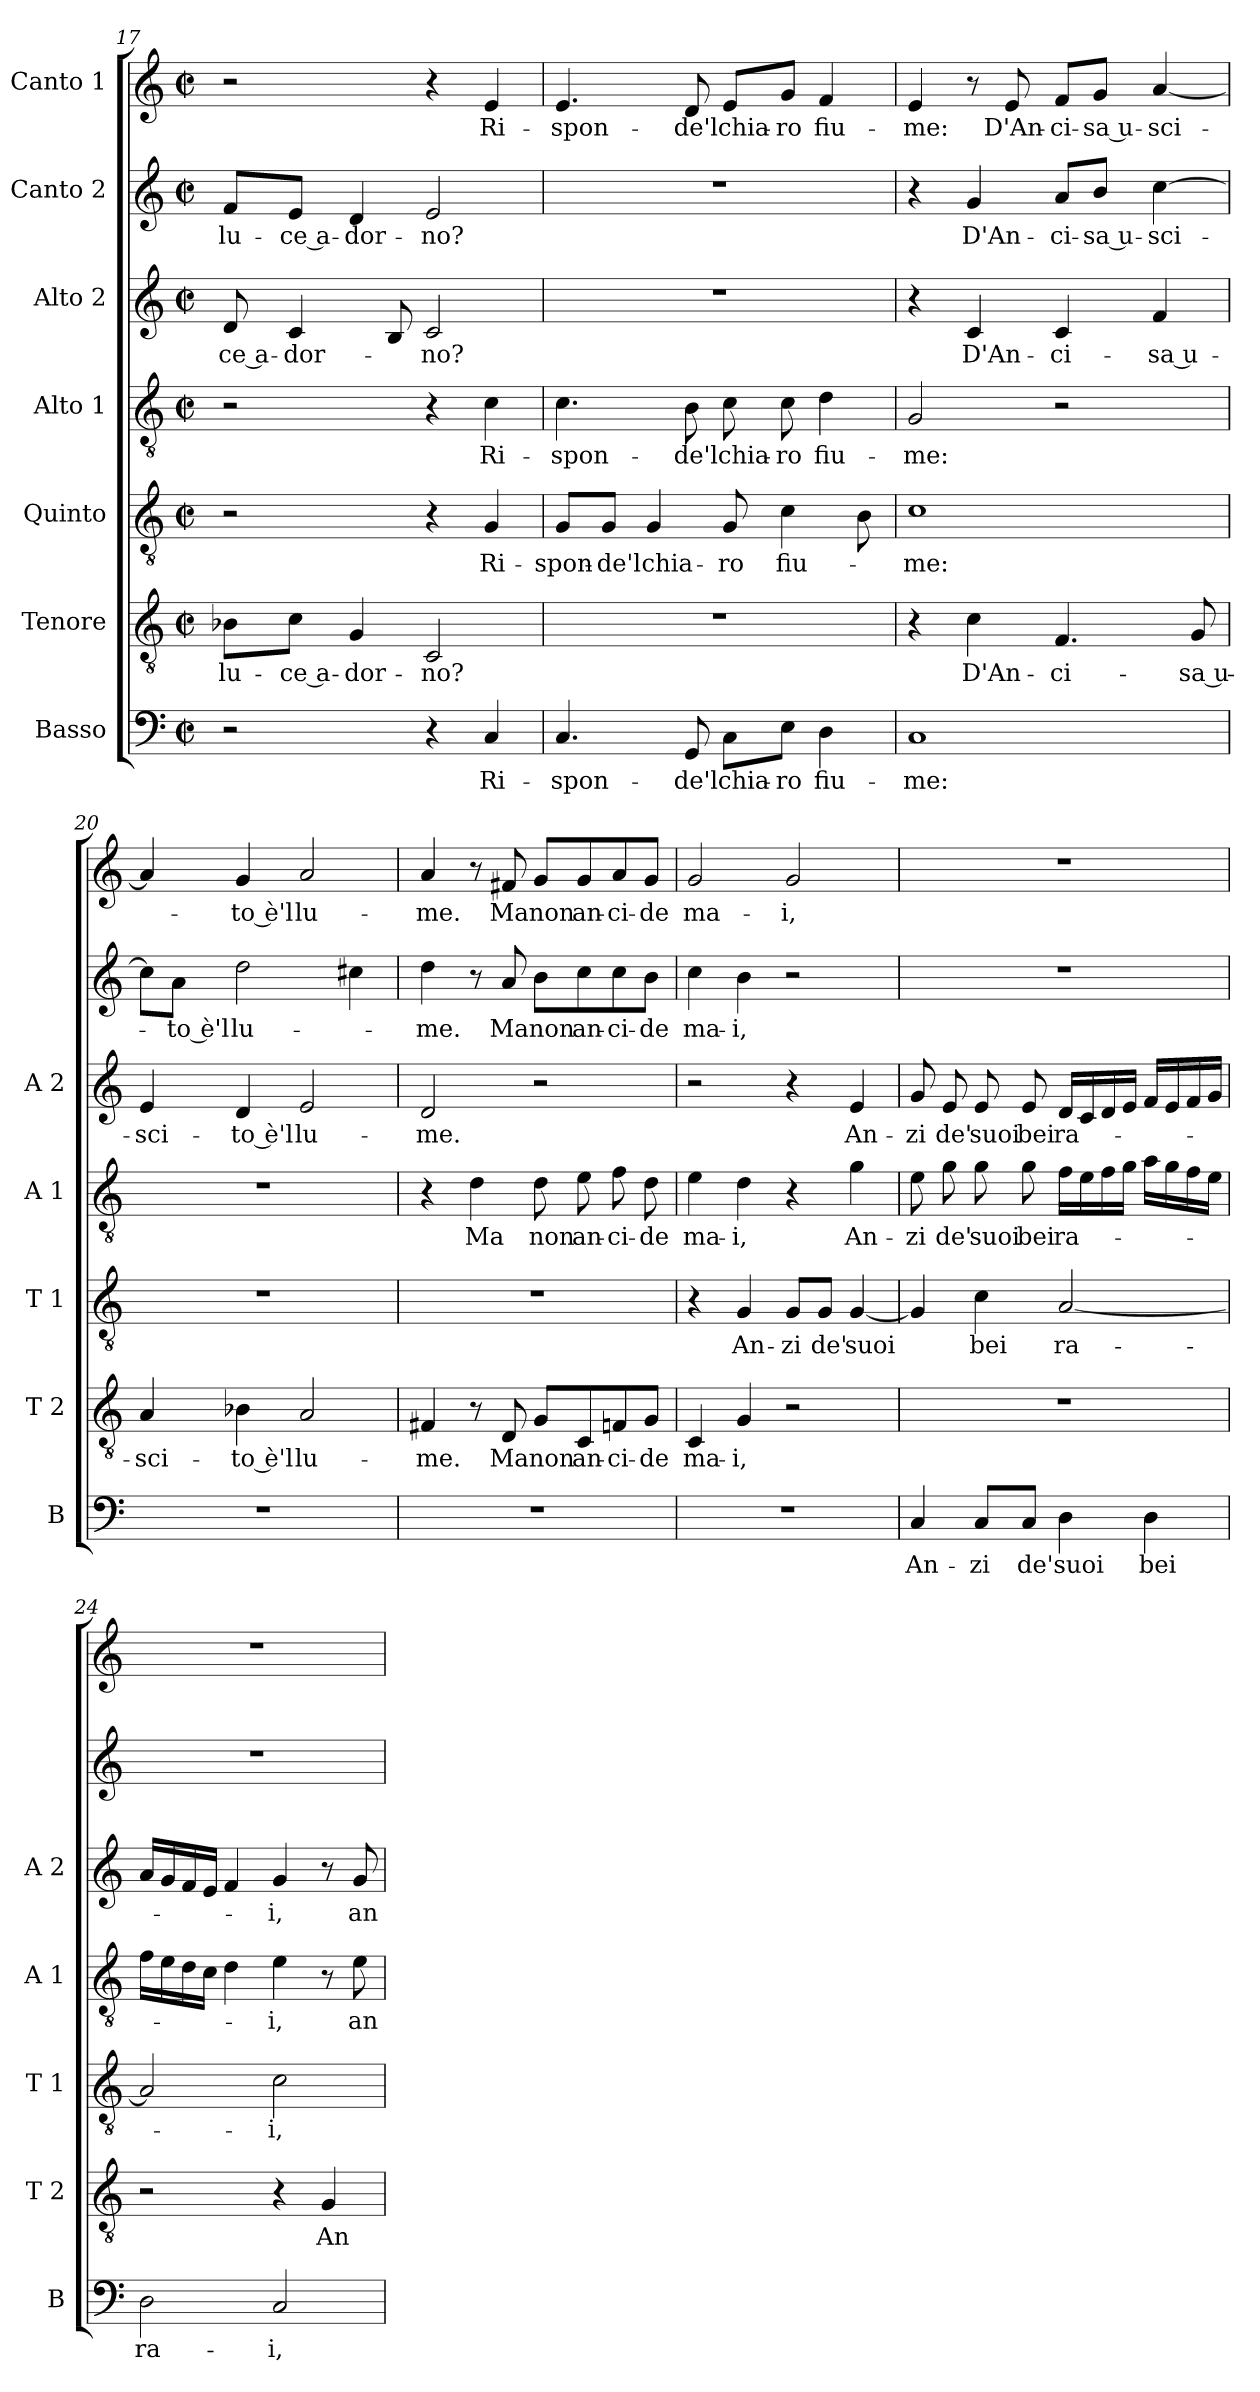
**kern	**text	**kern	**text	**kern	**text	**kern	**text	**kern	**text	**kern	**text	**kern	**text
*part7	*part7	*part6	*part6	*part5	*part5	*part4	*part4	*part3	*part3	*part2	*part2	*part1	*part1
*staff7	*staff7	*staff6	*staff6	*staff5	*staff5	*staff4	*staff4	*staff3	*staff3	*staff2	*staff2	*staff1	*staff1
*I"Basso	*	*I"Tenore	*	*I"Quinto	*	*I"Alto 1	*	*I"Alto 2	*	*I"Canto 2	*	*I"Canto 1	*
*I'B	*	*I'T 2	*	*I'T 1	*	*I'A 1	*	*I'A 2	*	*	*	*	*
*clefF4	*	*clefGv2	*	*clefGv2	*	*clefGv2	*	*clefG2	*	*clefG2	*	*clefG2	*
*k[]	*	*k[]	*	*k[]	*	*k[]	*	*k[]	*	*k[]	*	*k[]	*
*C:	*	*C:	*	*C:	*	*C:	*	*C:	*	*C:	*	*C:	*
*M2/2	*	*M2/2	*	*M2/2	*	*M2/2	*	*M2/2	*	*M2/2	*	*M2/2	*
*met(c|)	*	*met(c|)	*	*met(c|)	*	*met(c|)	*	*met(c|)	*	*met(c|)	*	*met(c|)	*
=17	=17	=17	=17	=17	=17	=17	=17	=17	=17	=17	=17	=17	=17
!	!	!	!LO:LY:b	!	!	!	!	!	!LO:LY:b	!	!LO:LY:b	!	!
2r	.	8B-X\L	lu-	2r	.	2r	.	8d/	-ce a-	8f/L	lu-	2r	.
!	!	!	!LO:LY:b	!	!	!	!	!	!LO:LY:b	!	!LO:LY:b	!	!
.	.	8c\J	-ce a-	.	.	.	.	4c/	-dor-	8e/J	-ce a-	.	.
!	!	!	!LO:LY:b	!	!	!	!	!	!	!	!LO:LY:b	!	!
.	.	4G/	-dor-	.	.	.	.	.	.	4d/	-dor-	.	.
.	.	.	.	.	.	.	.	8B/	.	.	.	.	.
!	!	!	!LO:LY:b	!	!	!	!	!	!LO:LY:b	!	!LO:LY:b	!	!
4r	.	2C/	-no?	4r	.	4r	.	2c/	-no?	2e/	-no?	4r	.
!	!LO:LY:b	!	!	!	!LO:LY:b	!	!LO:LY:b	!	!	!	!	!	!LO:LY:b
4C/	Ri-	.	.	4G/	Ri-	4c\	Ri-	.	.	.	.	4e/	Ri-
!!LO:LB:g=z
=18	=18	=18	=18	=18	=18	=18	=18	=18	=18	=18	=18	=18	=18
!	!LO:LY:b	!	!	!	!LO:LY:b	!	!LO:LY:b	!	!	!	!	!	!LO:LY:b
4.C/	-spon-	1r	.	8G/L	-spon-	4.c\	-spon-	1r	.	1r	.	4.e/	-spon-
!	!	!	!	!	!LO:LY:b	!	!	!	!	!	!	!	!
.	.	.	.	8G/J	-de'l	.	.	.	.	.	.	.	.
!	!	!	!	!	!LO:LY:b	!	!	!	!	!	!	!	!
.	.	.	.	4G/	chia-	.	.	.	.	.	.	.	.
!	!LO:LY:b	!	!	!	!	!	!LO:LY:b	!	!	!	!	!	!LO:LY:b
8GG/	-de'l	.	.	.	.	8B\	-de'l	.	.	.	.	8d/	-de'l
!	!LO:LY:b	!	!	!	!LO:LY:b	!	!LO:LY:b	!	!	!	!	!	!LO:LY:b
8C\L	chia-	.	.	8G/	-ro	8c\	chia-	.	.	.	.	8e/L	chia-
!	!LO:LY:b	!	!	!	!LO:LY:b	!	!LO:LY:b	!	!	!	!	!	!LO:LY:b
8E\J	-ro	.	.	4c\	fiu-	8c\	-ro	.	.	.	.	8g/J	-ro
!	!LO:LY:b	!	!	!	!	!	!LO:LY:b	!	!	!	!	!	!LO:LY:b
4D\	fiu-	.	.	.	.	4d\	fiu-	.	.	.	.	4f/	fiu-
.	.	.	.	8B\	.	.	.	.	.	.	.	.	.
=19	=19	=19	=19	=19	=19	=19	=19	=19	=19	=19	=19	=19	=19
!	!LO:LY:b	!	!	!	!LO:LY:b	!	!LO:LY:b	!	!	!	!	!	!LO:LY:b
1C	-me:	4r	.	1c	-me:	2G/	-me:	4r	.	4r	.	4e/	-me:
!	!	!	!LO:LY:b	!	!	!	!	!	!LO:LY:b	!	!LO:LY:b	!	!
.	.	4c\	D'An-	.	.	.	.	4c/	D'An-	4g/	D'An-	8r	.
!	!	!	!	!	!	!	!	!	!	!	!	!	!LO:LY:b
.	.	.	.	.	.	.	.	.	.	.	.	8e/	D'An-
!	!	!	!LO:LY:b	!	!	!	!	!	!LO:LY:b	!	!LO:LY:b	!	!LO:LY:b
.	.	4.F/	-ci-	.	.	2r	.	4c/	-ci-	8a/L	-ci-	8f/L	-ci-
!	!	!	!	!	!	!	!	!	!	!	!LO:LY:b	!	!LO:LY:b
.	.	.	.	.	.	.	.	.	.	8b/J	-sa u-	8g/J	-sa u-
!	!	!	!	!	!	!	!	!	!LO:LY:b	!	!LO:LY:b	!	!LO:LY:b
.	.	.	.	.	.	.	.	4f/	-sa u-	[4cc\	-sci-	[4a/	-sci-
!	!	!	!LO:LY:b	!	!	!	!	!	!	!	!	!	!
.	.	8G/	-sa u-	.	.	.	.	.	.	.	.	.	.
=20	=20	=20	=20	=20	=20	=20	=20	=20	=20	=20	=20	=20	=20
!	!	!	!LO:LY:b	!	!	!	!	!	!LO:LY:b	!	!	!	!
1r	.	4A/	-sci-	1r	.	1r	.	4e/	-sci-	8cc\L]	.	4a/]	.
!	!	!	!	!	!	!	!	!	!	!	!LO:LY:b	!	!
.	.	.	.	.	.	.	.	.	.	8a\J	-to è'l	.	.
!	!	!	!LO:LY:b	!	!	!	!	!	!LO:LY:b	!	!LO:LY:b	!	!LO:LY:b
.	.	4B-X\	-to è'l	.	.	.	.	4d/	-to è'l	2dd\	lu-	4g/	-to è'l
!	!	!	!LO:LY:b	!	!	!	!	!	!LO:LY:b	!	!	!	!LO:LY:b
.	.	2A/	lu-	.	.	.	.	2e/	lu-	.	.	2a/	lu-
.	.	.	.	.	.	.	.	.	.	4cc#X\	.	.	.
=21	=21	=21	=21	=21	=21	=21	=21	=21	=21	=21	=21	=21	=21
!	!	!	!LO:LY:b	!	!	!	!	!	!LO:LY:b	!	!LO:LY:b	!	!LO:LY:b
1r	.	4F#X/	-me.	1r	.	4r	.	2d/	-me.	4dd\	-me.	4a/	-me.
!	!	!	!	!	!	!	!LO:LY:b	!	!	!	!	!	!
.	.	8r	.	.	.	4d\	Ma	.	.	8r	.	8r	.
!	!	!	!LO:LY:b	!	!	!	!	!	!	!	!LO:LY:b	!	!LO:LY:b
.	.	8D/	Ma	.	.	.	.	.	.	8a/	Ma	8f#X/	Ma
!	!	!	!LO:LY:b	!	!	!	!LO:LY:b	!	!	!	!LO:LY:b	!	!LO:LY:b
.	.	8G/L	non	.	.	8d\	non	2r	.	8b\L	non	8g/L	non
!	!	!	!LO:LY:b	!	!	!	!LO:LY:b	!	!	!	!LO:LY:b	!	!LO:LY:b
.	.	8C/	an-	.	.	8e\	an-	.	.	8cc\	an-	8g/	an-
!	!	!	!LO:LY:b	!	!	!	!LO:LY:b	!	!	!	!LO:LY:b	!	!LO:LY:b
.	.	8Fn/	-ci-	.	.	8f\	-ci-	.	.	8cc\	-ci-	8a/	-ci-
!	!	!	!LO:LY:b	!	!	!	!LO:LY:b	!	!	!	!LO:LY:b	!	!LO:LY:b
.	.	8G/J	-de	.	.	8d\	-de	.	.	8b\J	-de	8g/J	-de
=22	=22	=22	=22	=22	=22	=22	=22	=22	=22	=22	=22	=22	=22
!	!	!	!LO:LY:b	!	!	!	!LO:LY:b	!	!	!	!LO:LY:b	!	!LO:LY:b
1r	.	4C/	ma-	4r	.	4e\	ma-	2r	.	4cc\	ma-	2g/	ma-
!	!	!	!LO:LY:b	!	!LO:LY:b	!	!LO:LY:b	!	!	!	!LO:LY:b	!	!
.	.	4G/	-i,	4G/	An-	4d\	-i,	.	.	4b\	-i,	.	.
!	!	!	!	!	!LO:LY:b	!	!	!	!	!	!	!	!LO:LY:b
.	.	2r	.	8G/L	-zi	4r	.	4r	.	2r	.	2g/	-i,
!	!	!	!	!	!LO:LY:b	!	!	!	!	!	!	!	!
.	.	.	.	8G/J	de'	.	.	.	.	.	.	.	.
!	!	!	!	!	!LO:LY:b	!	!LO:LY:b	!	!LO:LY:b	!	!	!	!
.	.	.	.	[4G/	suoi	4g\	An-	4e/	An-	.	.	.	.
=23	=23	=23	=23	=23	=23	=23	=23	=23	=23	=23	=23	=23	=23
!	!LO:LY:b	!	!	!	!	!	!LO:LY:b	!	!LO:LY:b	!	!	!	!
4C/	An-	1r	.	4G/]	.	8e\	-zi	8g/	-zi	1r	.	1r	.
!	!	!	!	!	!	!	!LO:LY:b	!	!LO:LY:b	!	!	!	!
.	.	.	.	.	.	8g\	de'	8e/	de'	.	.	.	.
!	!LO:LY:b	!	!	!	!LO:LY:b	!	!LO:LY:b	!	!LO:LY:b	!	!	!	!
8C/L	-zi	.	.	4c\	bei	8g\	suoi	8e/	suoi	.	.	.	.
!	!LO:LY:b	!	!	!	!	!	!LO:LY:b	!	!LO:LY:b	!	!	!	!
8C/J	de'	.	.	.	.	8g\	bei	8e/	bei	.	.	.	.
!	!LO:LY:b	!	!	!	!LO:LY:b	!	!LO:LY:b	!	!LO:LY:b	!	!	!	!
4D\	suoi	.	.	[2A/	ra-	16f\LL	ra-	16d/LL	ra-	.	.	.	.
.	.	.	.	.	.	16e\	.	16c/	.	.	.	.	.
.	.	.	.	.	.	16f\	.	16d/	.	.	.	.	.
.	.	.	.	.	.	16g\JJ	.	16e/JJ	.	.	.	.	.
!	!LO:LY:b	!	!	!	!	!	!	!	!	!	!	!	!
4D\	bei	.	.	.	.	16a\LL	.	16f/LL	.	.	.	.	.
.	.	.	.	.	.	16g\	.	16e/	.	.	.	.	.
.	.	.	.	.	.	16f\	.	16f/	.	.	.	.	.
.	.	.	.	.	.	16e\JJ	.	16g/JJ	.	.	.	.	.
!!LO:LB:g=z
=24	=24	=24	=24	=24	=24	=24	=24	=24	=24	=24	=24	=24	=24
!	!LO:LY:b	!	!	!	!	!	!	!	!	!	!	!	!
2D\	ra-	2r	.	2A/]	.	16f\LL	.	16a/LL	.	1r	.	1r	.
.	.	.	.	.	.	16e\	.	16g/	.	.	.	.	.
.	.	.	.	.	.	16d\	.	16f/	.	.	.	.	.
.	.	.	.	.	.	16c\JJ	.	16e/JJ	.	.	.	.	.
.	.	.	.	.	.	4d\	.	4f/	.	.	.	.	.
!	!LO:LY:b	!	!	!	!LO:LY:b	!	!LO:LY:b	!	!LO:LY:b	!	!	!	!
2C/	-i,	4r	.	2c\	-i,	4e\	-i,	4g/	-i,	.	.	.	.
!	!	!	!LO:LY:b	!	!	!	!	!	!	!	!	!	!
.	.	4G/	An-	.	.	8r	.	8r	.	.	.	.	.
!	!	!	!	!	!	!	!LO:LY:b	!	!LO:LY:b	!	!	!	!
.	.	.	.	.	.	8e\	an-	8g/	an-	.	.	.	.
=	=	=	=	=	=	=	=	=	=	=	=	=	=
*-	*-	*-	*-	*-	*-	*-	*-	*-	*-	*-	*-	*-	*-
